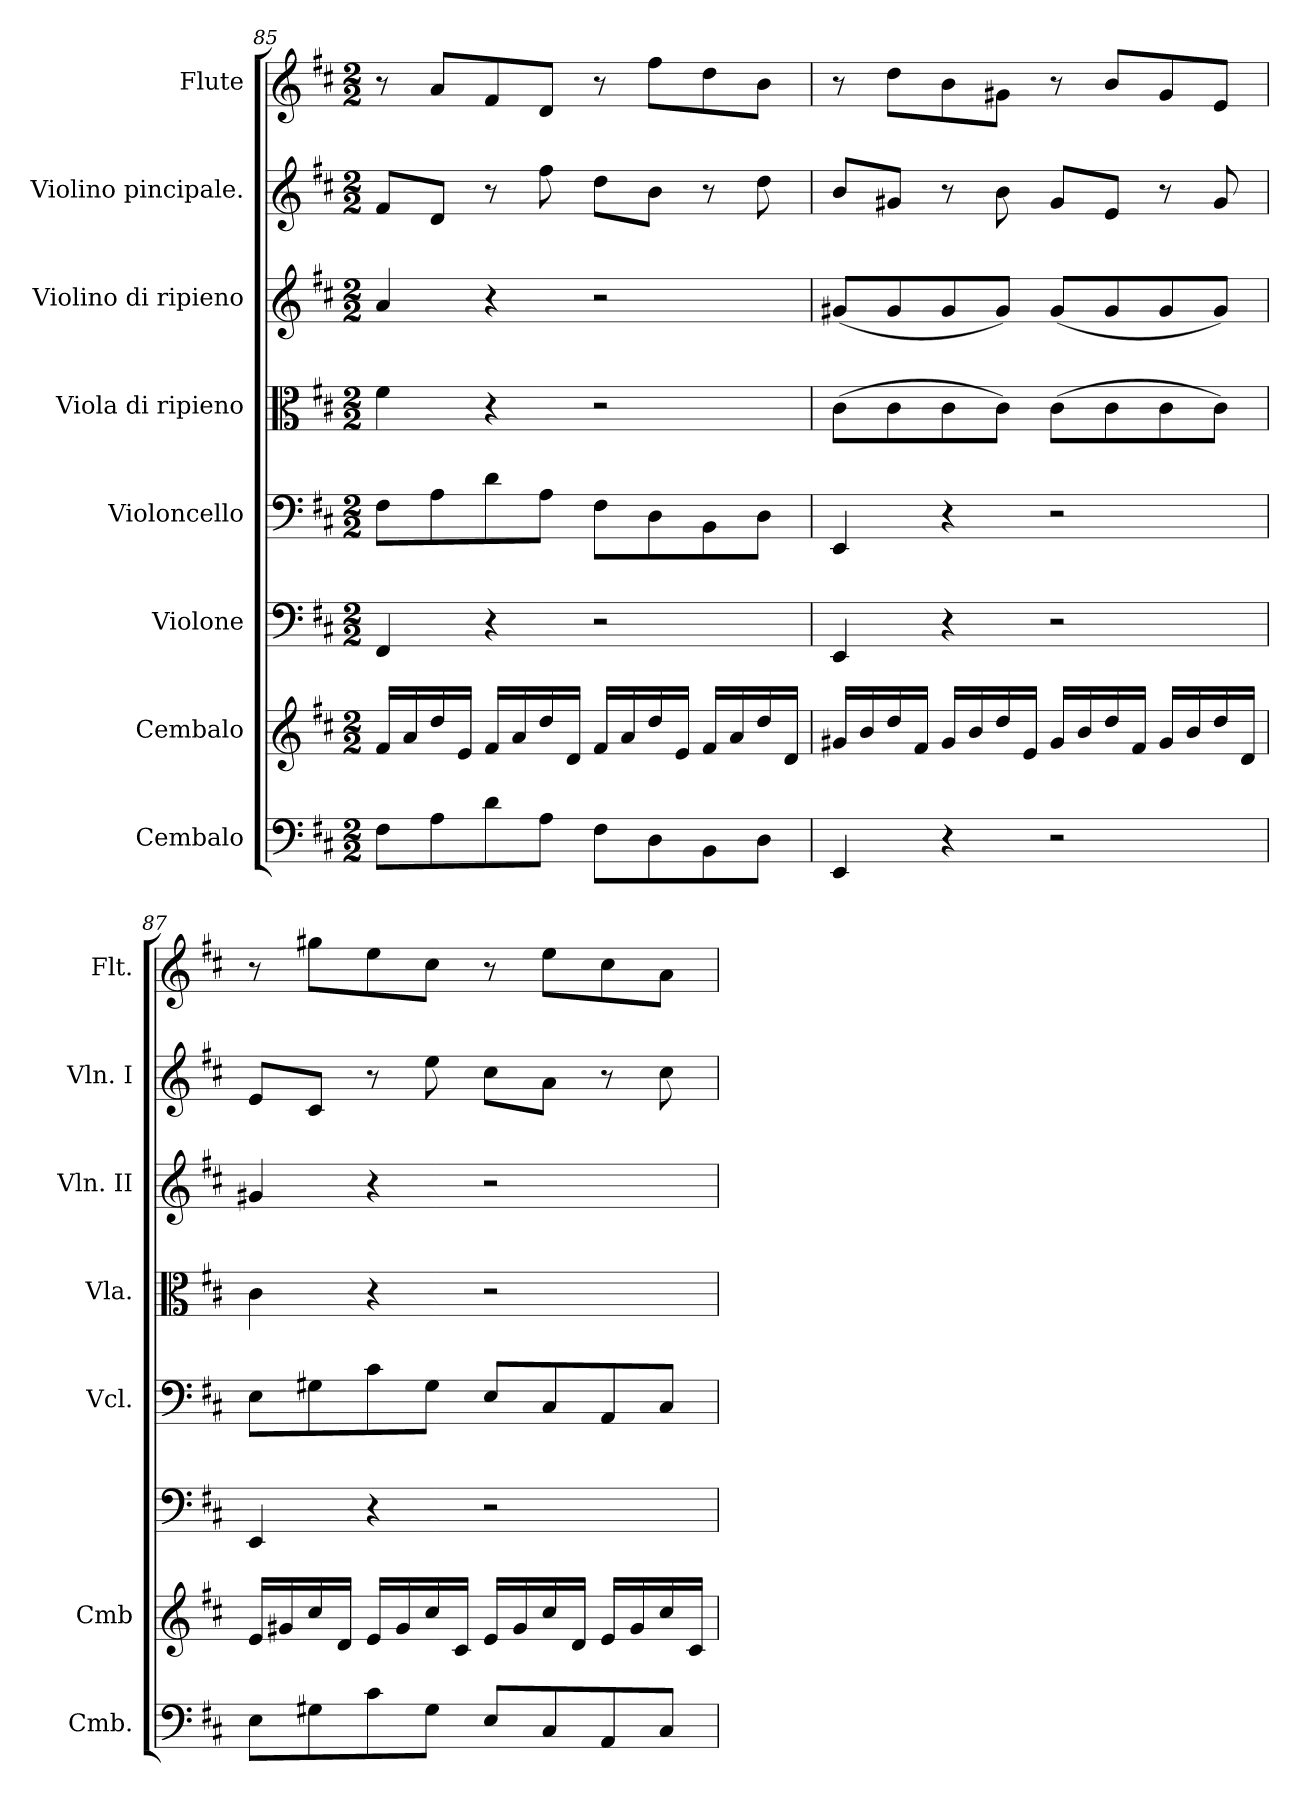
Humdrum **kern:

**kern	**kern	**kern	**kern	**kern	**kern	**kern	**kern
*part8	*part7	*part6	*part5	*part4	*part3	*part2	*part1
*staff8	*staff7	*staff6	*staff5	*staff4	*staff3	*staff2	*staff1
*I"Cembalo	*I"Cembalo	*I"Violone	*I"Violoncello	*I"Viola di ripieno	*I"Violino di ripieno	*I"Violino pincipale.	*I"Flute
*I'Cmb.	*I'Cmb	*	*I'Vcl.	*I'Vla.	*I'Vln. II	*I'Vln. I	*I'Flt.
!!LO:LB:g=z
*clefF4	*clefG2	*clefF4	*clefF4	*clefC3	*clefG2	*clefG2	*clefG2
*	*	*ITrd7c12	*	*	*	*	*
*k[f#c#]	*k[f#c#]	*k[f#c#]	*k[f#c#]	*k[f#c#]	*k[f#c#]	*k[f#c#]	*k[f#c#]
*D:	*D:	*D:	*D:	*D:	*D:	*D:	*D:
*M2/2	*M2/2	*M2/2	*M2/2	*M2/2	*M2/2	*M2/2	*M2/2
=85	=85	=85	=85	=85	=85	=85	=85
8F#\L	16f#/LL	4FFF#/	8F#\L	4f#\	4a/	8f#/L	8r
.	16a/	.	.	.	.	.	.
8A\	16dd/	.	8A\	.	.	8d/J	8a/L
.	16e/JJ	.	.	.	.	.	.
8d\	16f#/LL	4r	8d\	4r	4r	8r	8f#/
.	16a/	.	.	.	.	.	.
8A\J	16dd/	.	8A\J	.	.	8ff#\	8d/J
.	16d/JJ	.	.	.	.	.	.
8F#\L	16f#/LL	2r	8F#\L	2r	2r	8dd\L	8r
.	16a/	.	.	.	.	.	.
8D\	16dd/	.	8D\	.	.	8b\J	8ff#\L
.	16e/JJ	.	.	.	.	.	.
8BB\	16f#/LL	.	8BB\	.	.	8r	8dd\
.	16a/	.	.	.	.	.	.
8D\J	16dd/	.	8D\J	.	.	8dd\	8b\J
.	16d/JJ	.	.	.	.	.	.
=86	=86	=86	=86	=86	=86	=86	=86
4EE/	16g#X/LL	4EEE/	4EE/	(>8c#\L	(<8g#X/L	8b/L	8r
.	16b/	.	.	.	.	.	.
.	16dd/	.	.	8c#\	8g#/	8g#X/J	8dd\L
.	16f#/JJ	.	.	.	.	.	.
4r	16g#/LL	4r	4r	8c#\	8g#/	8r	8b\
.	16b/	.	.	.	.	.	.
.	16dd/	.	.	8c#\J)	8g#/J)	8b\	8g#X\J
.	16e/JJ	.	.	.	.	.	.
2r	16g#/LL	2r	2r	(>8c#\L	(<8g#/L	8g#/L	8r
.	16b/	.	.	.	.	.	.
.	16dd/	.	.	8c#\	8g#/	8e/J	8b/L
.	16f#/JJ	.	.	.	.	.	.
.	16g#/LL	.	.	8c#\	8g#/	8r	8g#/
.	16b/	.	.	.	.	.	.
.	16dd/	.	.	8c#\J)	8g#/J)	8g#/	8e/J
.	16d/JJ	.	.	.	.	.	.
=87	=87	=87	=87	=87	=87	=87	=87
8E\L	16e/LL	4EEE/	8E\L	4c#\	4g#X/	8e/L	8r
.	16g#X/	.	.	.	.	.	.
8G#X\	16cc#/	.	8G#X\	.	.	8c#/J	8gg#X\L
.	16d/JJ	.	.	.	.	.	.
8c#\	16e/LL	4r	8c#\	4r	4r	8r	8ee\
.	16g#/	.	.	.	.	.	.
8G#\J	16cc#/	.	8G#\J	.	.	8ee\	8cc#\J
.	16c#/JJ	.	.	.	.	.	.
8E/L	16e/LL	2r	8E/L	2r	2r	8cc#\L	8r
.	16g#/	.	.	.	.	.	.
8C#/	16cc#/	.	8C#/	.	.	8a\J	8ee\L
.	16d/JJ	.	.	.	.	.	.
8AA/	16e/LL	.	8AA/	.	.	8r	8cc#\
.	16g#/	.	.	.	.	.	.
8C#/J	16cc#/	.	8C#/J	.	.	8cc#\	8a\J
.	16c#/JJ	.	.	.	.	.	.
=	=	=	=	=	=	=	=
*-	*-	*-	*-	*-	*-	*-	*-
